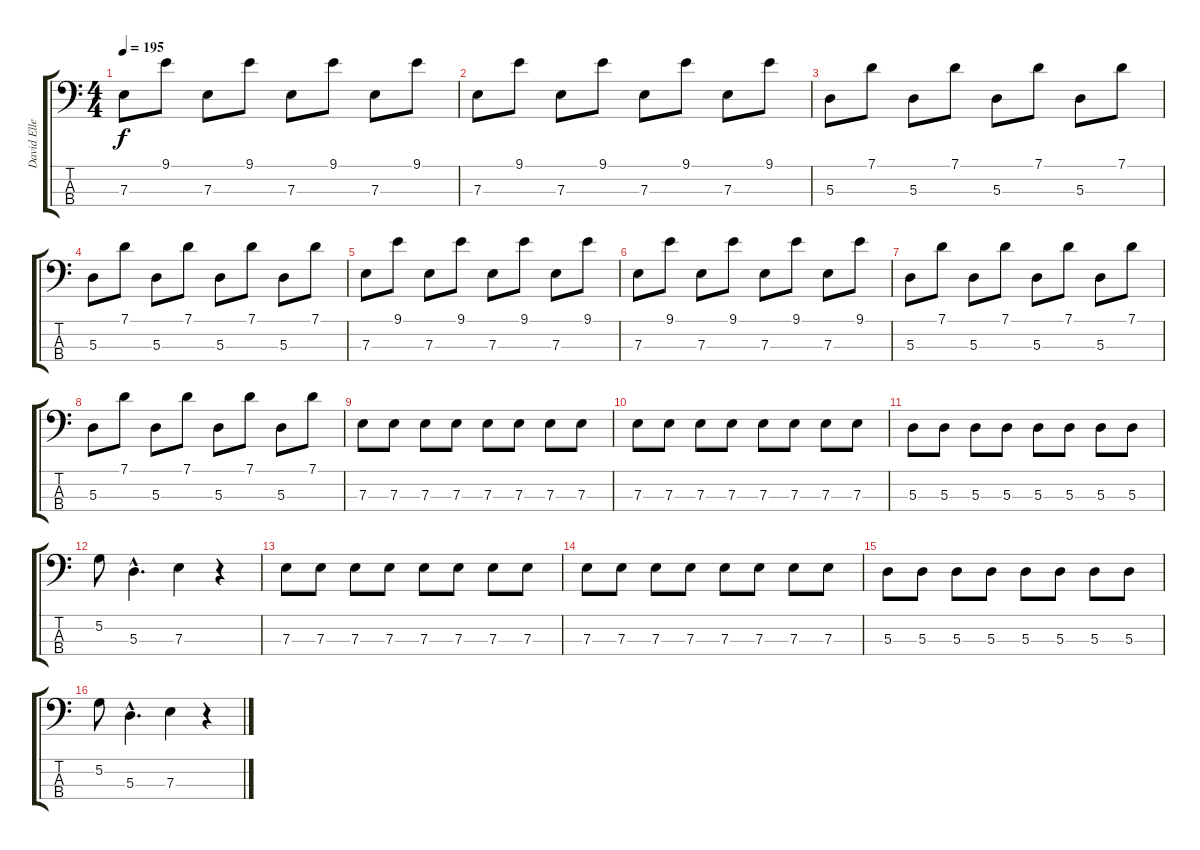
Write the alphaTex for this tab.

\track ("David Ellefson" "David Elle") {instrument acousticguitarnylon}
\staff {score tabs}
\tuning (G2 D2 A1 E1) {hide}
\ts (4 4)
\tempo 195
\clef f4
\ks c
7.3.8{dy f} 9.1.8 7.3.8 9.1.8 7.3.8 9.1.8 7.3.8 9.1.8 |
7.3.8 9.1.8 7.3.8 9.1.8 7.3.8 9.1.8 7.3.8 9.1.8 |
5.3.8 7.1.8 5.3.8 7.1.8 5.3.8 7.1.8 5.3.8 7.1.8 |
5.3.8 7.1.8 5.3.8 7.1.8 5.3.8 7.1.8 5.3.8 7.1.8 |
7.3.8 9.1.8 7.3.8 9.1.8 7.3.8 9.1.8 7.3.8 9.1.8 |
7.3.8 9.1.8 7.3.8 9.1.8 7.3.8 9.1.8 7.3.8 9.1.8 |
5.3.8 7.1.8 5.3.8 7.1.8 5.3.8 7.1.8 5.3.8 7.1.8 |
5.3.8 7.1.8 5.3.8 7.1.8 5.3.8 7.1.8 5.3.8 7.1.8 |
7.3.8 7.3.8 7.3.8 7.3.8 7.3.8 7.3.8 7.3.8 7.3.8 |
7.3.8 7.3.8 7.3.8 7.3.8 7.3.8 7.3.8 7.3.8 7.3.8 |
5.3.8 5.3.8 5.3.8 5.3.8 5.3.8 5.3.8 5.3.8 5.3.8 |
5.2.8 5.3{hac}.4{d} 7.3.4 r.4 |
7.3.8 7.3.8 7.3.8 7.3.8 7.3.8 7.3.8 7.3.8 7.3.8 |
7.3.8 7.3.8 7.3.8 7.3.8 7.3.8 7.3.8 7.3.8 7.3.8 |
5.3.8 5.3.8 5.3.8 5.3.8 5.3.8 5.3.8 5.3.8 5.3.8 |
5.2.8 5.3{hac}.4{d} 7.3.4 r.4
